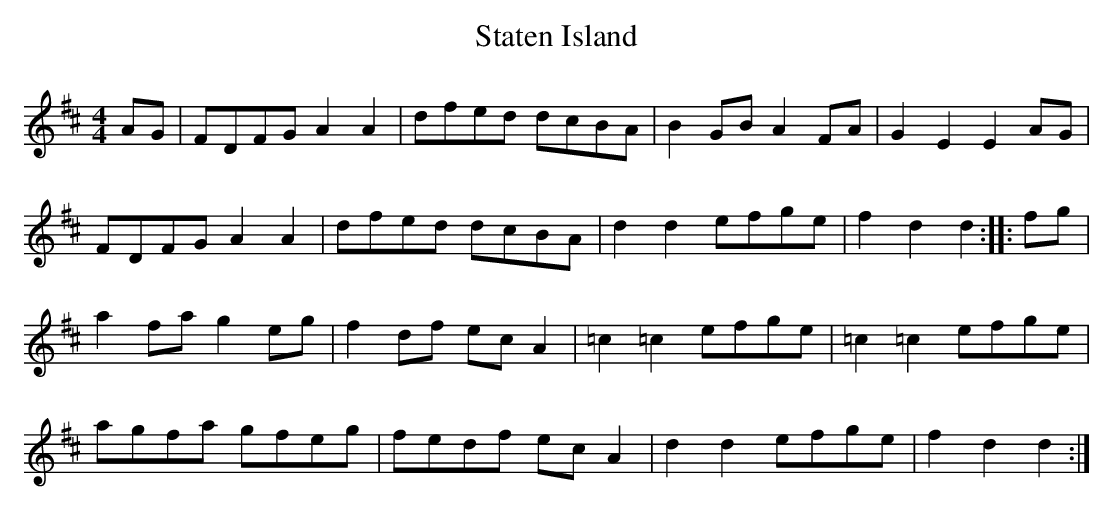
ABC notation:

X:1
T:Staten Island
M:4/4
L:1/8
K:D
AG | FDFG A2 A2 | dfed dcBA | B2 GB A2 FA | G2 E2 E2 AG |
FDFG A2 A2 | dfed dcBA | d2 d2 efge |f2 d2 d2 :: fg |
a2 fa g2 eg | f2 df ec A2 | =c2 =c2 efge | =c2 =c2 efge |
agfa gfeg | fedf ec A2 | d2 d2 efge | f2 d2 d2 :|
